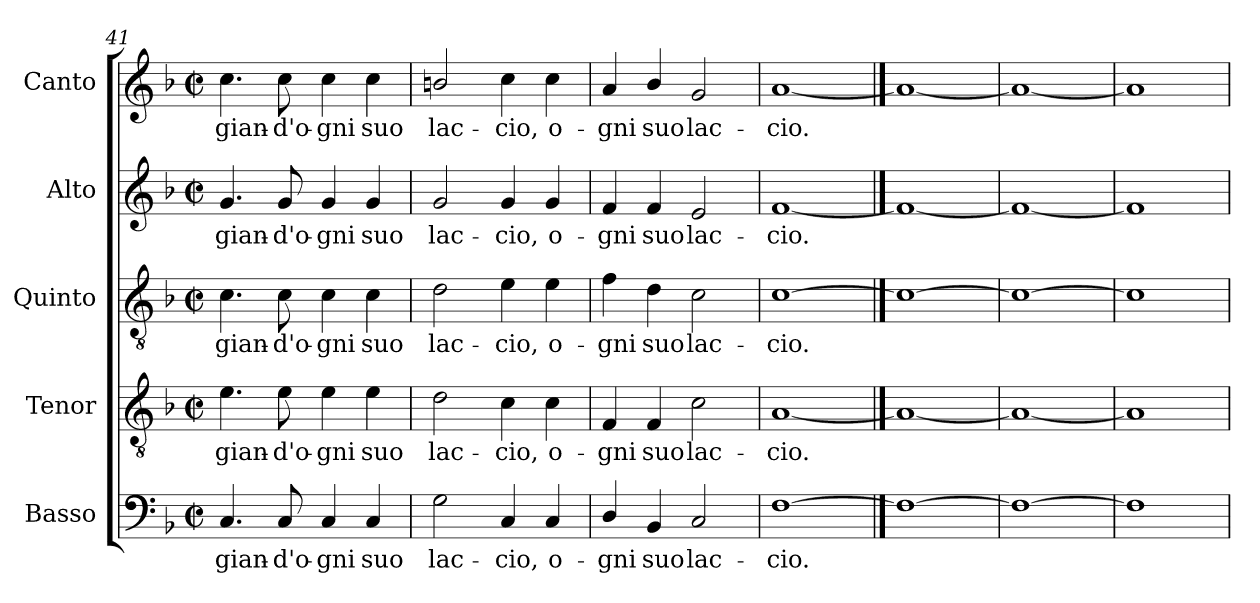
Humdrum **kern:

**kern	**text	**kern	**text	**kern	**text	**kern	**text	**kern	**text
*part5	*part5	*part4	*part4	*part3	*part3	*part2	*part2	*part1	*part1
*staff5	*staff5	*staff4	*staff4	*staff3	*staff3	*staff2	*staff2	*staff1	*staff1
*I"Basso	*	*I"Tenor	*	*I"Quinto	*	*I"Alto	*	*I"Canto	*
*I'B.	*	*I'T.	*	*I'T.	*	*I'A.	*	*	*
*clefF4	*	*clefGv2	*	*clefGv2	*	*clefG2	*	*clefG2	*
*	*	*ITrd7c12	*	*ITrd7c12	*	*	*	*	*
*k[b-]	*	*k[b-]	*	*k[b-]	*	*k[b-]	*	*k[b-]	*
*F:	*	*F:	*	*F:	*	*F:	*	*F:	*
*M2/2	*	*M2/2	*	*M2/2	*	*M2/2	*	*M2/2	*
*met(c|)	*	*met(c|)	*	*met(c|)	*	*met(c|)	*	*met(c|)	*
=41	=41	=41	=41	=41	=41	=41	=41	=41	=41
!	!LO:LY:b:color=#000000	!	!	!	!	!	!	!	!
!	!	!	!LO:LY:b:color=#000000	!	!	!	!	!	!
!	!	!	!	!	!LO:LY:b:color=#000000	!	!	!	!
!	!	!	!	!	!	!	!LO:LY:b:color=#000000	!	!
!	!	!	!	!	!	!	!	!	!LO:LY:b:color=#000000
4.Ci/	-gian-	4.Ei\	-gian-	4.Ci\	-gian-	4.gi/	-gian-	4.cci\	-gian-
!	!LO:LY:b:color=#000000	!	!	!	!	!	!	!	!
!	!	!	!LO:LY:b:color=#000000	!	!	!	!	!	!
!	!	!	!	!	!LO:LY:b:color=#000000	!	!	!	!
!	!	!	!	!	!	!	!LO:LY:b:color=#000000	!	!
!	!	!	!	!	!	!	!	!	!LO:LY:b:color=#000000
8Ci/	-d'o-	8Ei\	-d'o-	8Ci\	-d'o-	8gi/	-d'o-	8cci\	-d'o-
!	!LO:LY:b:color=#000000	!	!	!	!	!	!	!	!
!	!	!	!LO:LY:b:color=#000000	!	!	!	!	!	!
!	!	!	!	!	!LO:LY:b:color=#000000	!	!	!	!
!	!	!	!	!	!	!	!LO:LY:b:color=#000000	!	!
!	!	!	!	!	!	!	!	!	!LO:LY:b:color=#000000
4Ci/	-gni	4Ei\	-gni	4Ci\	-gni	4gi/	-gni	4cci\	-gni
!	!LO:LY:b:color=#000000	!	!	!	!	!	!	!	!
!	!	!	!LO:LY:b:color=#000000	!	!	!	!	!	!
!	!	!	!	!	!LO:LY:b:color=#000000	!	!	!	!
!	!	!	!	!	!	!	!LO:LY:b:color=#000000	!	!
!	!	!	!	!	!	!	!	!	!LO:LY:b:color=#000000
4Ci/	suo	4Ei\	suo	4Ci\	suo	4gi/	suo	4cci\	suo
=42	=42	=42	=42	=42	=42	=42	=42	=42	=42
!	!LO:LY:b:color=#000000	!	!	!	!	!	!	!	!
!	!	!	!LO:LY:b:color=#000000	!	!	!	!	!	!
!	!	!	!	!	!LO:LY:b:color=#000000	!	!	!	!
!	!	!	!	!	!	!	!LO:LY:b:color=#000000	!	!
!	!	!	!	!	!	!	!	!	!LO:LY:b:color=#000000
2Gi\	lac-	2Di\	lac-	2Di\	lac-	2gi/	lac-	2bni/	lac-
!	!LO:LY:b:color=#000000	!	!	!	!	!	!	!	!
!	!	!	!LO:LY:b:color=#000000	!	!	!	!	!	!
!	!	!	!	!	!LO:LY:b:color=#000000	!	!	!	!
!	!	!	!	!	!	!	!LO:LY:b:color=#000000	!	!
!	!	!	!	!	!	!	!	!	!LO:LY:b:color=#000000
4Ci/	-cio,	4Ci\	-cio,	4Ei\	-cio,	4gi/	-cio,	4cci\	-cio,
!	!LO:LY:b:color=#000000	!	!	!	!	!	!	!	!
!	!	!	!LO:LY:b:color=#000000	!	!	!	!	!	!
!	!	!	!	!	!LO:LY:b:color=#000000	!	!	!	!
!	!	!	!	!	!	!	!LO:LY:b:color=#000000	!	!
!	!	!	!	!	!	!	!	!	!LO:LY:b:color=#000000
4Ci/	o-	4Ci\	o-	4Ei\	o-	4gi/	o-	4cci\	o-
=43	=43	=43	=43	=43	=43	=43	=43	=43	=43
!	!LO:LY:b:color=#000000	!	!	!	!	!	!	!	!
!	!	!	!LO:LY:b:color=#000000	!	!	!	!	!	!
!	!	!	!	!	!LO:LY:b:color=#000000	!	!	!	!
!	!	!	!	!	!	!	!LO:LY:b:color=#000000	!	!
!	!	!	!	!	!	!	!	!	!LO:LY:b:color=#000000
4Di/	-gni	4FFi/	-gni	4Fi\	-gni	4fi/	-gni	4ai/	-gni
!	!LO:LY:b:color=#000000	!	!	!	!	!	!	!	!
!	!	!	!LO:LY:b:color=#000000	!	!	!	!	!	!
!	!	!	!	!	!LO:LY:b:color=#000000	!	!	!	!
!	!	!	!	!	!	!	!LO:LY:b:color=#000000	!	!
!	!	!	!	!	!	!	!	!	!LO:LY:b:color=#000000
4BB-i/	suo	4FFi/	suo	4Di\	suo	4fi/	suo	4b-i/	suo
!	!LO:LY:b:color=#000000	!	!	!	!	!	!	!	!
!	!	!	!LO:LY:b:color=#000000	!	!	!	!	!	!
!	!	!	!	!	!LO:LY:b:color=#000000	!	!	!	!
!	!	!	!	!	!	!	!LO:LY:b:color=#000000	!	!
!	!	!	!	!	!	!	!	!	!LO:LY:b:color=#000000
2Ci/	lac-	2Ci\	lac-	2Ci\	lac-	2ei/	lac-	2gi/	lac-
=44	=44	=44	=44	=44	=44	=44	=44	=44	=44
!	!LO:LY:b:color=#000000	!	!	!	!	!	!	!	!
!	!	!	!LO:LY:b:color=#000000	!	!	!	!	!	!
!	!	!	!	!	!LO:LY:b:color=#000000	!	!	!	!
!	!	!	!	!	!	!	!LO:LY:b:color=#000000	!	!
!	!	!	!	!	!	!	!	!	!LO:LY:b:color=#000000
[1Fi	-cio.	[1AAi	-cio.	[1Ci	-cio.	[1fi	-cio.	[1ai	-cio.
==45	==45	==45	==45	==45	==45	==45	==45	==45	==45
1Fi_	.	1AAi_	.	1Ci_	.	1fi_	.	1ai_	.
=46	=46	=46	=46	=46	=46	=46	=46	=46	=46
1Fi_	.	1AAi_	.	1Ci_	.	1fi_	.	1ai_	.
=47	=47	=47	=47	=47	=47	=47	=47	=47	=47
1Fi]	.	1AAi]	.	1Ci]	.	1fi]	.	1ai]	.
=	=	=	=	=	=	=	=	=	=
*-	*-	*-	*-	*-	*-	*-	*-	*-	*-
